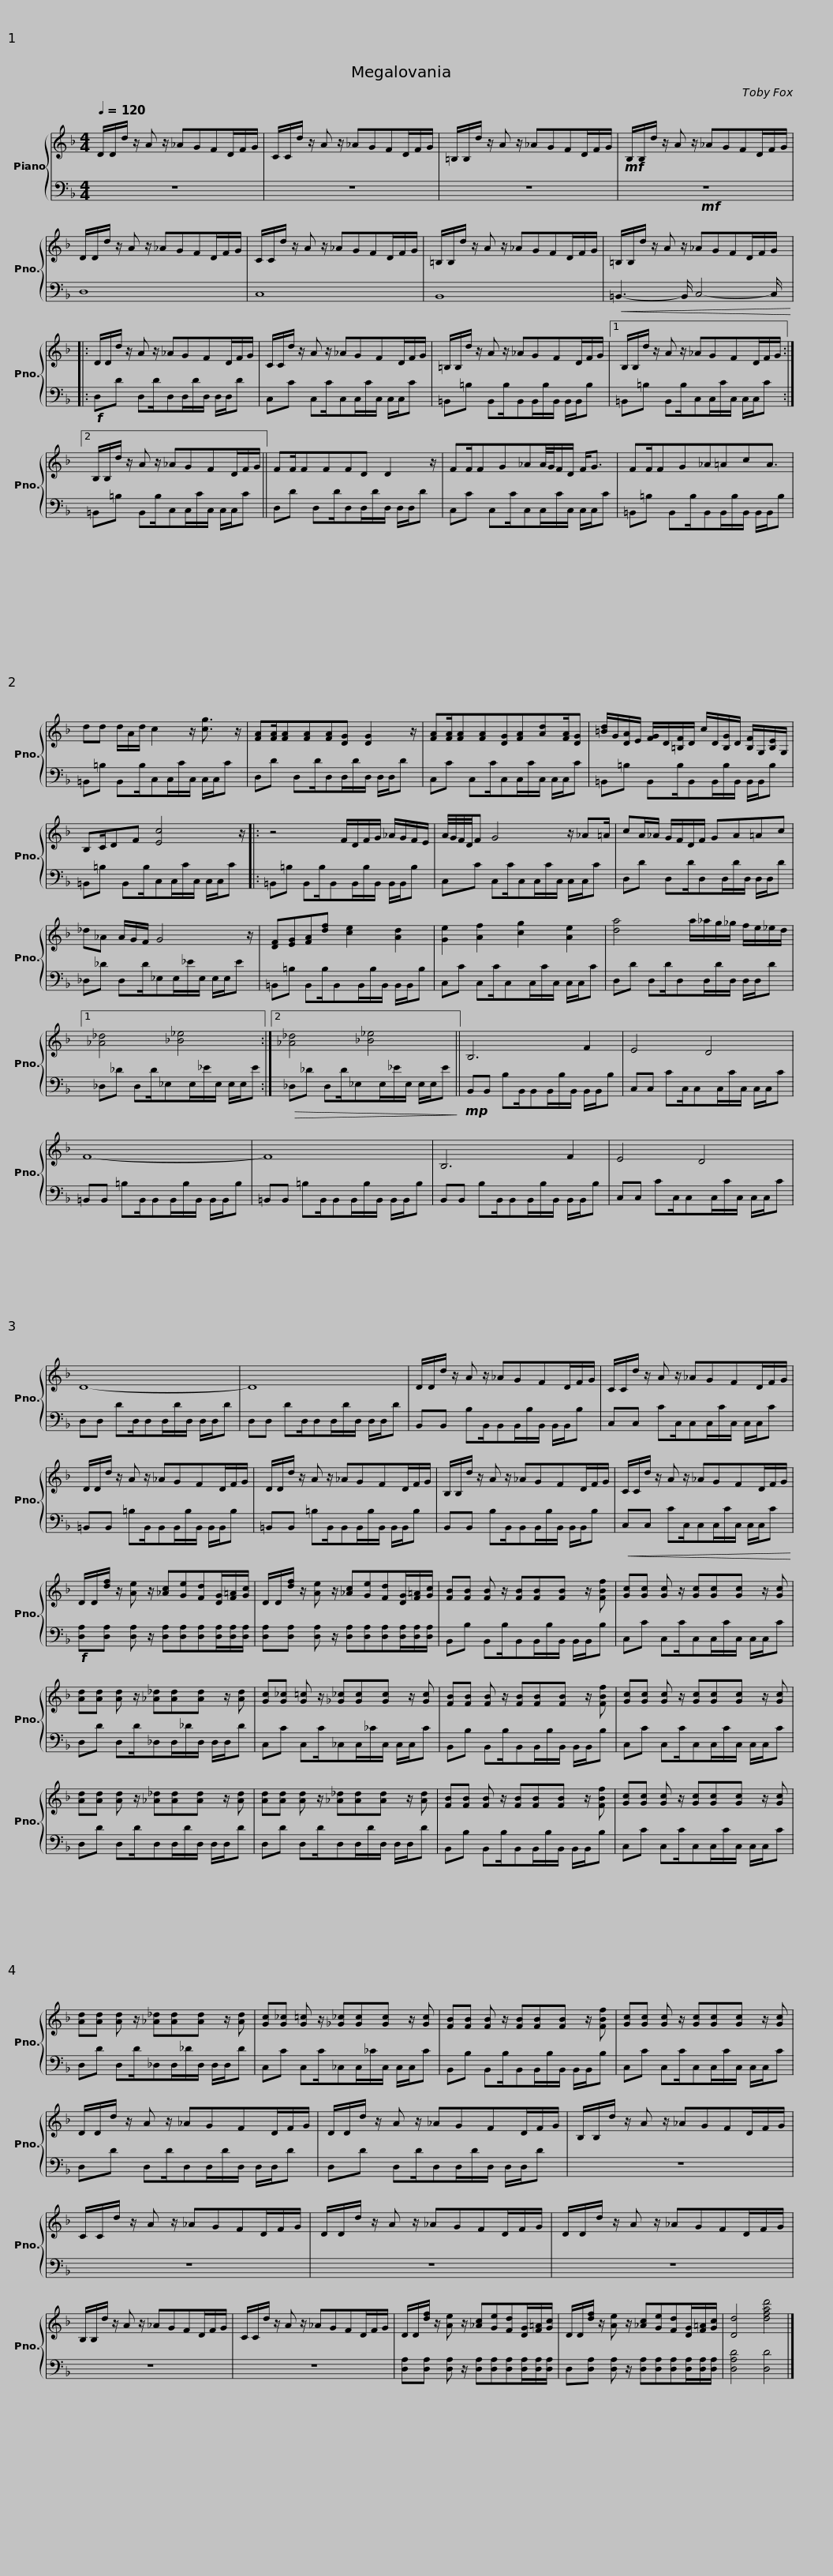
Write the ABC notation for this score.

X:1
%%score { 1 | 2 }
L:1/8
Q:1/4=120
M:4/4
I:linebreak $
K:F
V:1 treble
V:2 bass
V:1
 D/D/d/ z/ A z/ _AGFD/F/G/ | C/C/d/ z/ A z/ _AGFD/F/G/ | =B,/B,/d/ z/ A z/ _AGFD/F/G/ |$!mf! B,/B,/d/ z/ A z/ _AGFD/F/G/ | D/D/d/ z/ A z/ _AGFD/F/G/ | %5
 C/C/d/ z/ A z/ _AGFD/F/G/ |$ =B,/B,/d/ z/ A z/ _AGFD/F/G/ | =B,/B,/d/ z/ A z/ _AGFD/F/G/ |: D/D/d/ z/ A z/ _AGFD/F/G/ |$ C/C/d/ z/ A z/ _AGFD/F/G/ | %10
 =B,/B,/d/ z/ A z/ _AGFD/F/G/ |1 B,/B,/d/ z/ A z/ _AGFD/F/G/ :|2$ B,/B,/d/ z/ A z/ _AGFD/F/G/ || FF/FFFD D2 z/ | FF/FG_AA/4G/4F/D/ F<G |$ %15
 FF/FG_A=AcA3/2 | dd d/A/d/ c2 z/ [cg]3/2 z/ | [FA][FA]/[FA][FA][FA][DG] [DG]2 z/ |$ [FA][FA]/[FA][FA][DG][FA][Ad][FA]/[DG] | [=Bd]/G/[DA]/E/ [FG]/D/[=B,F]/D/ c/D/[B,G]/D/ [B,F]/G,/[B,E]/G,/ | %20
 B,C/DF [Ec]4 z/ |:$ z4 F/D/F/G/ _A/G/F/E/ | A/4G/4F/4D/4F G4 z/ _A=A/ | cA/_A/ G/F/D/F/ GA=Ac |$ _d_A A/G/F/ G4 z/ | %25
 [DF][EG][FA][df] [ce]2 [Ad]2 | [Ge]2 [Af]2 [cg]2 [Ae]2 |$ [da]4 a/_a/g/_g/ f/e/_e/d/ |1 [_A_d]4 [_B_e]4 :|2 [_A_d]4 [_B_e]4 ||$ %30
 B,6 F2 | E4 D4 | F8- | F8 |$ B,6 F2 | %35
 E4 D4 | D8- | D8 |$ D/D/d/ z/ A z/ _AGFD/F/G/ | C/C/d/ z/ A z/ _AGFD/F/G/ | %40
 D/D/d/ z/ A z/ _AGFD/F/G/ |$ D/D/d/ z/ A z/ _AGFD/F/G/ | B,/B,/d/ z/ A z/ _AGFD/F/G/ | C/C/d/ z/ A z/ _AGFD/F/G/ |$ D/D/[df]/ z/ [Ae] z/ [_Ac][Ge][Fd][DG]/[F=A]/[Gc]/ | %45
 D/D/[df]/ z/ [Ae] z/ [_Ac][Ge][Fd][DG]/[F=A]/[Gc]/ | [FB][FB] [FB] z/ [FB][FB][FB] z/ [FBf] |$ [Gc][Gc] [Gc] z/ [Gc][Gc][Gc] z/ [Gc] | [Ad][Ad] [Ad] z/ [_A_d][Ad][Ad] z/ [Ad] | [Gc][G_c] [G=c] z/ [_G_c][Gc][Gc] z/ [Gc] |$ %50
 [FB][FB] [FB] z/ [FB][FB][FB] z/ [FBf] | [Gc][Gc] [Gc] z/ [Gc][Gc][Gc] z/ [Gc] | [Ad][Ad] [Ad] z/ [_A_d][Ad][Ad] z/ [Ad] |$ [Ad][Ad] [Ad] z/ [_A_d][Ad][Ad] z/ [Ad] | [FB][FB] [FB] z/ [FB][FB][FB] z/ [FBf] | %55
 [Gc][Gc] [Gc] z/ [Gc][Gc][Gc] z/ [Gc] |$ [Ad][Ad] [Ad] z/ [_A_d][Ad][Ad] z/ [Ad] | [Gc][G_c] [G=c] z/ [_G_c][Gc][Gc] z/ [Gc] | [FB][FB] [FB] z/ [FB][FB][FB] z/ [FBf] |$ [Gc][Gc] [Gc] z/ [Gc][Gc][Gc] z/ [Gc] | %60
 D/D/d/ z/ A z/ _AGFD/F/G/ | D/D/d/ z/ A z/ _AGFD/F/G/ |$ B,/B,/d/ z/ A z/ _AGFD/F/G/ | C/C/d/ z/ A z/ _AGFD/F/G/ | D/D/d/ z/ A z/ _AGFD/F/G/ |$ %65
 D/D/d/ z/ A z/ _AGFD/F/G/ | B,/B,/d/ z/ A z/ _AGFD/F/G/ | C/C/d/ z/ A z/ _AGFD/F/G/ |$ D/D/[df]/ z/ [Ae] z/ [_Ac][Ge][Fd][DG]/[F=A]/[Gc]/ | D/D/[df]/ z/ [Ae] z/ [_Ac][Ge][Fd][DG]/[F=A]/[Gc]/ | %70
 [Dd]4 [dfad']4 |] %71
V:2
 z8 | z8 | z8 |$!mf! z8 | D,8 | %5
 C,8 |$ B,,8 |!<(! =B,,3- B,,/ C,4- C,/!<)! |:!f! D,D D,D/D,D,/D/D,/ D,/D,/D |$ C,C C,C/C,C,/C/C,/ C,/C,/C | %10
 =B,,=B, B,,B,/B,,B,,/B,/B,,/ B,,/B,,/B, |1 =B,,=B, B,,B,/C,C,/C/C,/ C,/C,/C :|2$ =B,,=B, B,,B,/C,C,/C/C,/ C,/C,/C || D,D D,D/D,D,/D/D,/ D,/D,/D | C,C C,C/C,C,/C/C,/ C,/C,/C |$ %15
 =B,,=B, B,,B,/B,,B,,/B,/B,,/ B,,/B,,/B, | =B,,=B, B,,B,/C,C,/C/C,/ C,/C,/C | D,D D,D/D,D,/D/D,/ D,/D,/D |$ C,C C,C/C,C,/C/C,/ C,/C,/C | =B,,=B, B,,B,/B,,B,,/B,/B,,/ B,,/B,,/B, | %20
 =B,,=B, B,,B,/C,C,/C/C,/ C,/C,/C |:$ =B,,=B, B,,B,/B,,B,,/B,/B,,/ B,,/B,,/B, | C,C C,C/C,C,/C/C,/ C,/C,/C | D,D D,D/D,D,/D/D,/ D,/D,/D |$ _D,_D D,D/_E,E,/_E/E,/ E,/E,/E | %25
 =B,,=B, B,,B,/B,,B,,/B,/B,,/ B,,/B,,/B, | C,C C,C/C,C,/C/C,/ C,/C,/C |$ D,D D,D/D,D,/D/D,/ D,/D,/D |1 _D,_D D,D/_E,E,/_E/E,/ E,/E,/E :|2!>(! _D,_D D,D/_E,E,/_E/E,/ E,/E,/E!>)! ||$ %30
!mp! B,,B,, B,B,,/B,,B,,/B,/B,,/ B,,/B,,/B, | C,C, CC,/C,C,/C/C,/ C,/C,/C | =B,,B,, =B,B,,/B,,B,,/B,/B,,/ B,,/B,,/B, | =B,,B,, =B,B,,/B,,B,,/B,/B,,/ B,,/B,,/B, |$ B,,B,, B,B,,/B,,B,,/B,/B,,/ B,,/B,,/B, | %35
 C,C, CC,/C,C,/C/C,/ C,/C,/C | D,D, DD,/D,D,/D/D,/ D,/D,/D | D,D, DD,/D,D,/D/D,/ D,/D,/D |$ B,,B,, B,B,,/B,,B,,/B,/B,,/ B,,/B,,/B, | C,C, CC,/C,C,/C/C,/ C,/C,/C | %40
 =B,,B,, =B,B,,/B,,B,,/B,/B,,/ B,,/B,,/B, |$ =B,,B,, =B,B,,/B,,B,,/B,/B,,/ B,,/B,,/B, | B,,B,, B,B,,/B,,B,,/B,/B,,/ B,,/B,,/B, |!<(! C,C, CC,/C,C,/C/C,/ C,/C,/C!<)! |$!f! [D,A,][D,A,] [D,A,] z/ [D,A,][D,A,][D,A,][D,A,]/[D,A,]/[D,A,]/ | %45
 [D,A,][D,A,] [D,A,] z/ [D,A,][D,A,][D,A,][D,A,]/[D,A,]/[D,A,]/ | B,,B, B,,B,/B,,B,,/B,/B,,/ B,,/B,,/B, |$ C,C C,C/C,C,/C/C,/ C,/C,/C | D,D D,D/_D,D,/_D/D,/ D,/D,/D | C,C C,C/_C,C,/_C/C,/ C,/C,/C |$ %50
 B,,B, B,,B,/B,,B,,/B,/B,,/ B,,/B,,/B, | C,C C,C/C,C,/C/C,/ C,/C,/C | D,D D,D/D,D,/D/D,/ D,/D,/D |$ D,D D,D/D,D,/D/D,/ D,/D,/D | B,,B, B,,B,/B,,B,,/B,/B,,/ B,,/B,,/B, | %55
 C,C C,C/C,C,/C/C,/ C,/C,/C |$ D,D D,D/_D,D,/_D/D,/ D,/D,/D | C,C C,C/_C,C,/_C/C,/ C,/C,/C | B,,B, B,,B,/B,,B,,/B,/B,,/ B,,/B,,/B, |$ C,C C,C/C,C,/C/C,/ C,/C,/C | %60
 D,D D,D/D,D,/D/D,/ D,/D,/D | D,D D,D/D,D,/D/D,/ D,/D,/D |$ z8 | z8 | z8 |$ %65
 z8 | z8 | z8 |$ [D,A,][D,A,] [D,A,] z/ [D,A,][D,A,][D,A,][D,A,]/[D,A,]/[D,A,]/ | D,[D,A,] [D,A,] z/ [D,A,][D,A,][D,A,][D,A,]/[D,A,]/[D,A,]/ | %70
 [D,A,D]4 [D,D]4 |] %71
